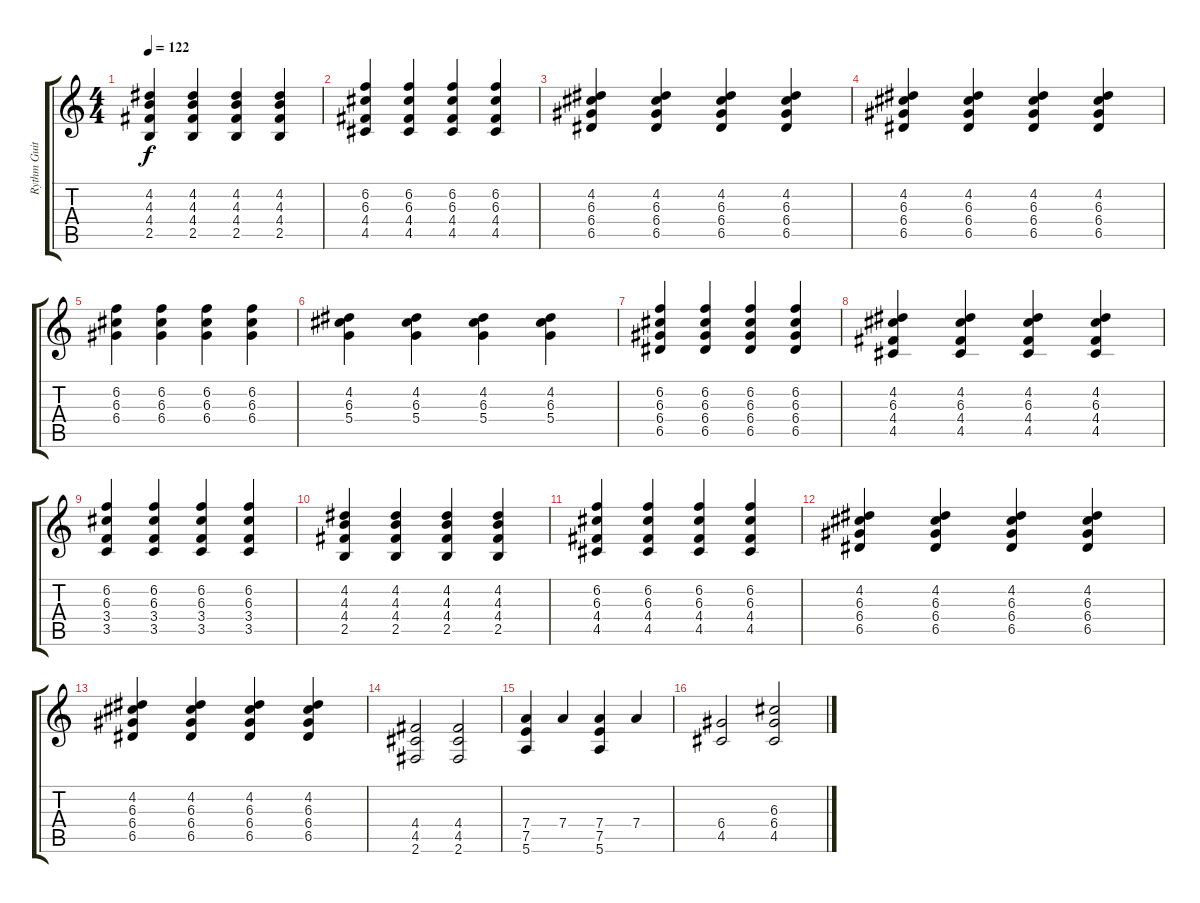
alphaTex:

\track ("Rythm Guitar" "Rythm Guit") {instrument acousticguitarsteel}
\staff {score tabs}
\tuning (E4 B3 G3 D3 A2 E2) {hide}
\ts (4 4)
\tempo 122
\clef g2
\ks c
(4.2 4.3 4.4 2.5).4{dy f} (4.2 4.3 4.4 2.5).4 (4.2 4.3 4.4 2.5).4 (4.2 4.3 4.4 2.5).4 |
(6.2 6.3 4.4 4.5).4 (6.2 6.3 4.4 4.5).4 (6.2 6.3 4.4 4.5).4 (6.2 6.3 4.4 4.5).4 |
(4.2 6.3 6.4 6.5).4 (4.2 6.3 6.4 6.5).4 (4.2 6.3 6.4 6.5).4 (4.2 6.3 6.4 6.5).4 |
(4.2 6.3 6.4 6.5).4 (4.2 6.3 6.4 6.5).4 (4.2 6.3 6.4 6.5).4 (4.2 6.3 6.4 6.5).4 |
(6.2 6.3 6.4).4{volume 9 balance 2 instrument electricguitarjazz} (6.2 6.3 6.4).4 (6.2 6.3 6.4).4 (6.2 6.3 6.4).4 |
(4.2 6.3 5.4).4 (4.2 6.3 5.4).4 (4.2 6.3 5.4).4 (4.2 6.3 5.4).4 |
(6.2 6.3 6.4 6.5).4 (6.2 6.3 6.4 6.5).4 (6.2 6.3 6.4 6.5).4 (6.2 6.3 6.4 6.5).4 |
(4.2 6.3 4.4 4.5).4 (4.2 6.3 4.4 4.5).4 (4.2 6.3 4.4 4.5).4 (4.2 6.3 4.4 4.5).4 |
(6.2 6.3 3.4 3.5).4 (6.2 6.3 3.4 3.5).4 (6.2 6.3 3.4 3.5).4 (6.2 6.3 3.4 3.5).4 |
(4.2 4.3 4.4 2.5).4 (4.2 4.3 4.4 2.5).4 (4.2 4.3 4.4 2.5).4 (4.2 4.3 4.4 2.5).4 |
(6.2 6.3 4.4 4.5).4 (6.2 6.3 4.4 4.5).4 (6.2 6.3 4.4 4.5).4 (6.2 6.3 4.4 4.5).4 |
(4.2 6.3 6.4 6.5).4 (4.2 6.3 6.4 6.5).4 (4.2 6.3 6.4 6.5).4 (4.2 6.3 6.4 6.5).4 |
(4.2 6.3 6.4 6.5).4 (4.2 6.3 6.4 6.5).4 (4.2 6.3 6.4 6.5).4 (4.2 6.3 6.4 6.5).4 |
(4.4 4.5 2.6).2{volume 9 balance 14 instrument overdrivenguitar} (4.4 4.5 2.6).2 |
(7.4 7.5 5.6).4 7.4.4 (7.4 7.5 5.6).4 7.4.4 |
(6.4 4.5).2 (6.3 6.4 4.5).2
